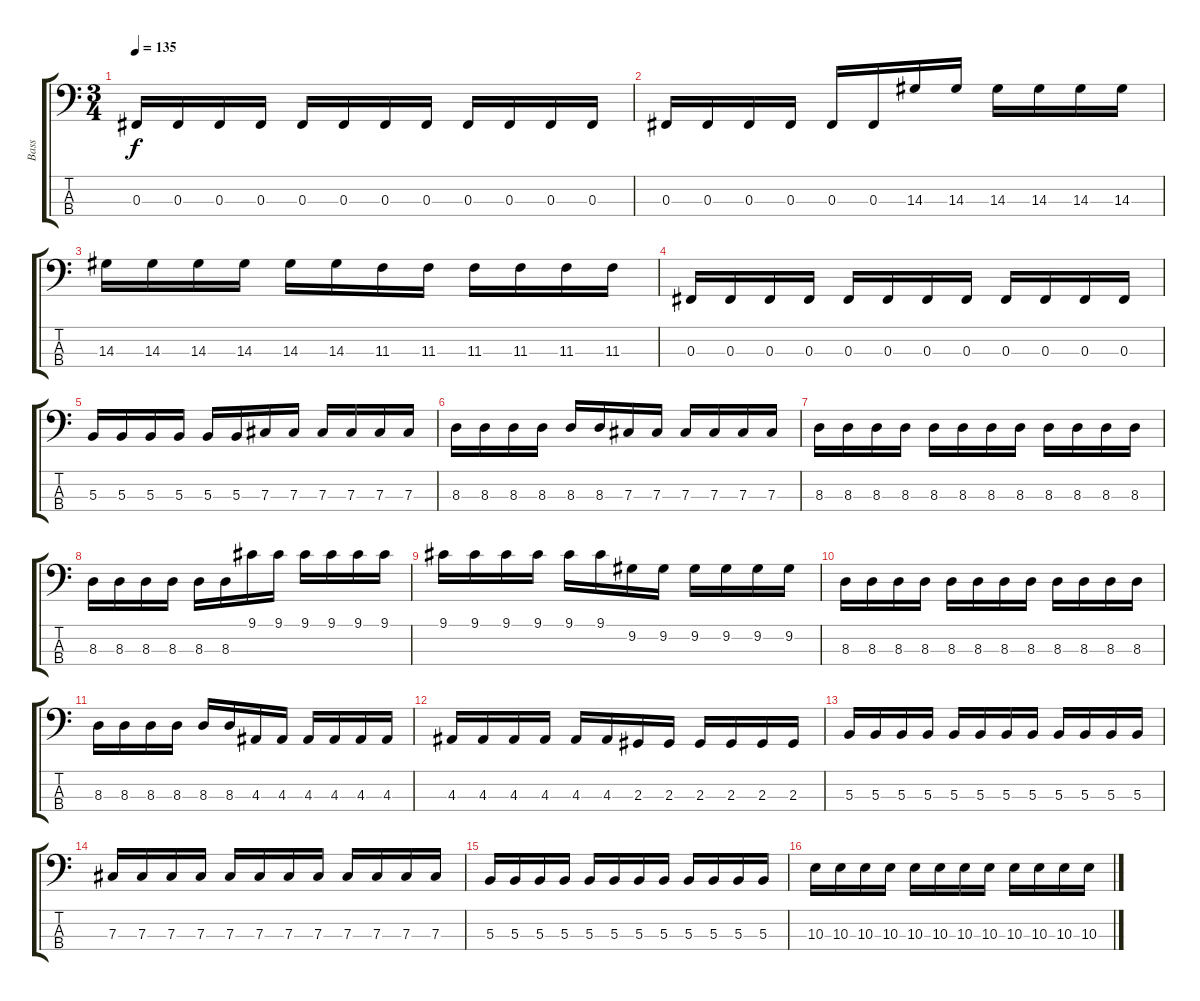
\track ("Bass" "Bass") {instrument electricbassfinger}
\staff {score tabs}
\tuning (E2 B1 Gb1 Db1) {hide}
\ts (3 4)
\tempo 135
\clef f4
\ks c
0.3.16{dy f} 0.3.16 0.3.16 0.3.16 0.3.16 0.3.16 0.3.16 0.3.16 0.3.16 0.3.16 0.3.16 0.3.16 |
0.3.16 0.3.16 0.3.16 0.3.16 0.3.16 0.3.16 14.3.16 14.3.16 14.3.16 14.3.16 14.3.16 14.3.16 |
14.3.16 14.3.16 14.3.16 14.3.16 14.3.16 14.3.16 11.3.16 11.3.16 11.3.16 11.3.16 11.3.16 11.3.16 |
0.3.16 0.3.16 0.3.16 0.3.16 0.3.16 0.3.16 0.3.16 0.3.16 0.3.16 0.3.16 0.3.16 0.3.16 |
5.3.16 5.3.16 5.3.16 5.3.16 5.3.16 5.3.16 7.3.16 7.3.16 7.3.16 7.3.16 7.3.16 7.3.16 |
8.3.16 8.3.16 8.3.16 8.3.16 8.3.16 8.3.16 7.3.16 7.3.16 7.3.16 7.3.16 7.3.16 7.3.16 |
8.3.16 8.3.16 8.3.16 8.3.16 8.3.16 8.3.16 8.3.16 8.3.16 8.3.16 8.3.16 8.3.16 8.3.16 |
8.3.16 8.3.16 8.3.16 8.3.16 8.3.16 8.3.16 9.1.16 9.1.16 9.1.16 9.1.16 9.1.16 9.1.16 |
9.1.16 9.1.16 9.1.16 9.1.16 9.1.16 9.1.16 9.2.16 9.2.16 9.2.16 9.2.16 9.2.16 9.2.16 |
8.3.16 8.3.16 8.3.16 8.3.16 8.3.16 8.3.16 8.3.16 8.3.16 8.3.16 8.3.16 8.3.16 8.3.16 |
8.3.16 8.3.16 8.3.16 8.3.16 8.3.16 8.3.16 4.3.16 4.3.16 4.3.16 4.3.16 4.3.16 4.3.16 |
4.3.16 4.3.16 4.3.16 4.3.16 4.3.16 4.3.16 2.3.16 2.3.16 2.3.16 2.3.16 2.3.16 2.3.16 |
5.3.16 5.3.16 5.3.16 5.3.16 5.3.16 5.3.16 5.3.16 5.3.16 5.3.16 5.3.16 5.3.16 5.3.16 |
7.3.16 7.3.16 7.3.16 7.3.16 7.3.16 7.3.16 7.3.16 7.3.16 7.3.16 7.3.16 7.3.16 7.3.16 |
5.3.16 5.3.16 5.3.16 5.3.16 5.3.16 5.3.16 5.3.16 5.3.16 5.3.16 5.3.16 5.3.16 5.3.16 |
10.3.16 10.3.16 10.3.16 10.3.16 10.3.16 10.3.16 10.3.16 10.3.16 10.3.16 10.3.16 10.3.16 10.3.16
